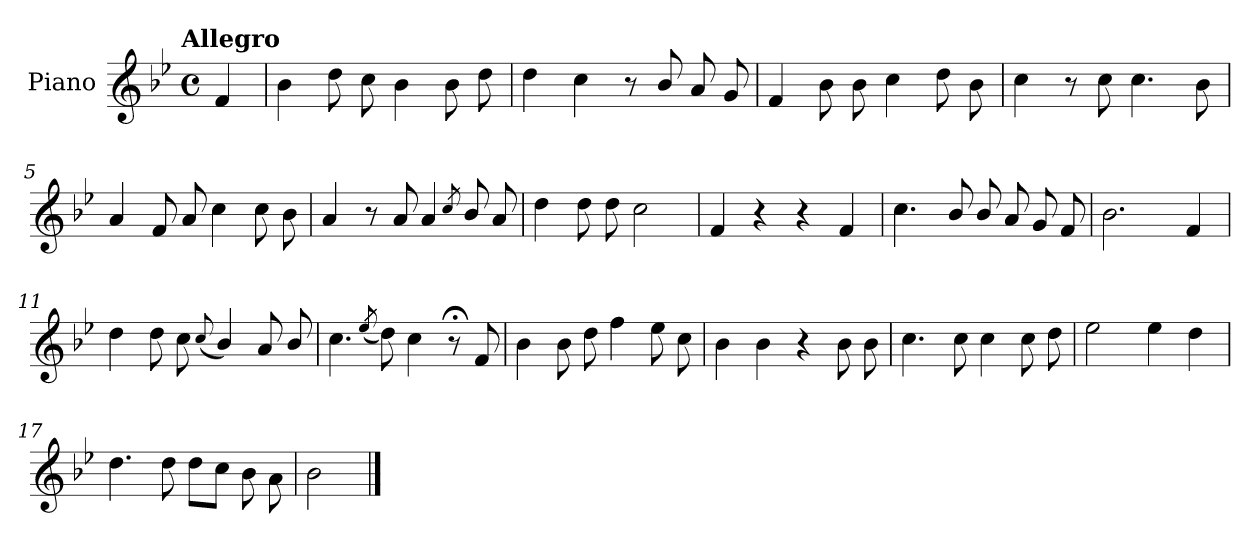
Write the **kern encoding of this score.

**kern
*part1
*staff1
*I"Piano
*I'Pno.
*clefG2
*k[b-e-]
!!LO:TX:omd:t=Allegro
*M4/4
*met(c)
*MM144
=
4f/
=1
4b-\
8dd\
8cc\
4b-\
8b-\
8dd\
=2
4dd\
4cc\
8r
8b-/
8a/
8g/
=3
4f/
8b-\
8b-\
4cc\
8dd\
8b-\
!!LO:LB:g=z
=4
4cc\
8r
8cc\
4.cc\
8b-\
=5
4a/
8f/
8a/
4cc\
8cc\
8b-\
=6
4a/
8r
8a/
4a/
8qcc/
8b-/
8a/
=7
4dd\
8dd\
8dd\
2cc\
=8
4f/
4r
4r
4f/
!!LO:LB:g=z
=9
4.cc\
8b-/
8b-/
8a/
8g/
8f/
=10
2.b-\
4f/
=11
4dd\
8dd\
8cc\
(<8qqcc/
4b-/)
8a/
8b-/
=12
4.cc\
(<8qee-/
8dd\)
4cc\
8r;<
8f/
=13
4b-\
8b-\
8dd\
4ff\
8ee-\
8cc\
!!LO:LB:g=z
=14
4b-\
4b-\
4r
8b-\
8b-\
=15
4.cc\
8cc\
4cc\
8cc\
8dd\
=16
2ee-\
4ee-\
4dd\
=17
4.dd\
8dd\
8dd\L
8cc\J
8b-\
8a\
=18
2b-\
==
*-
